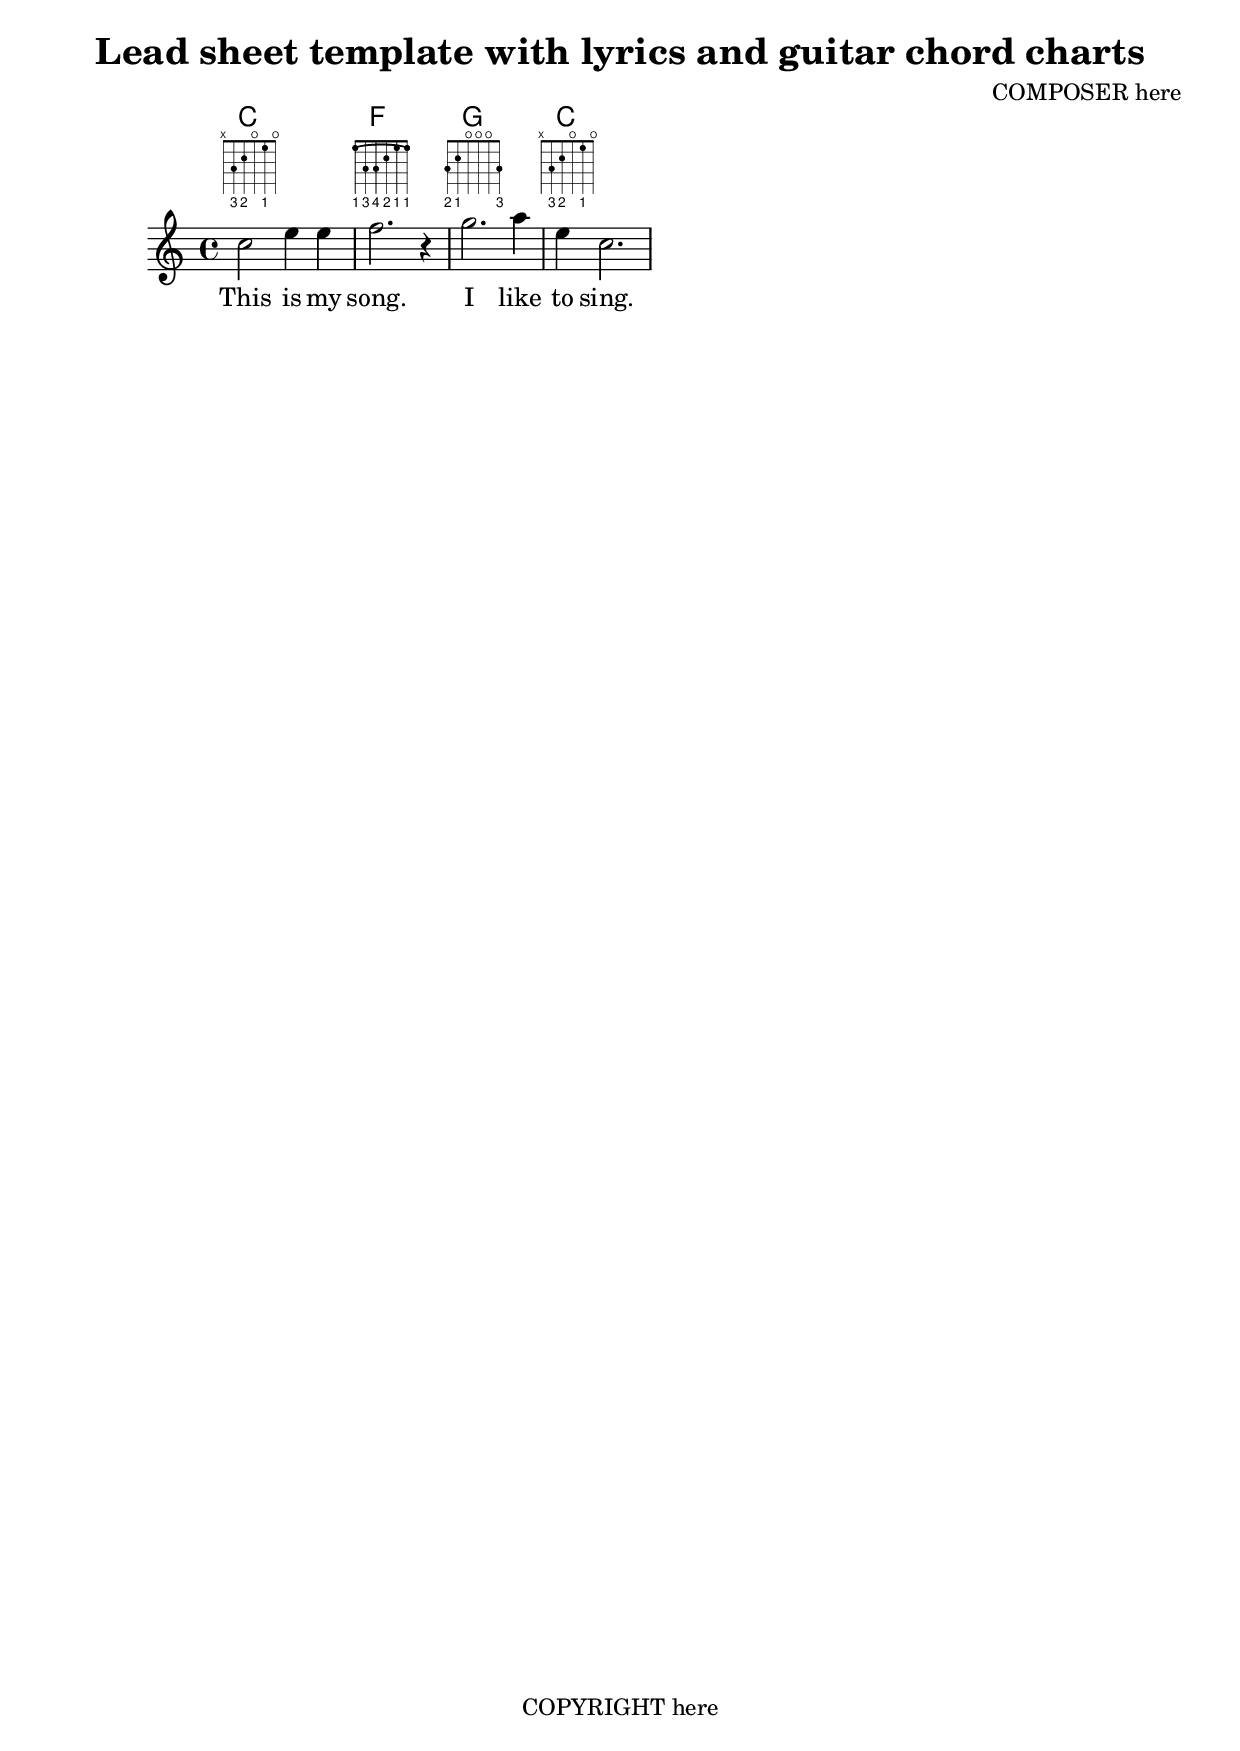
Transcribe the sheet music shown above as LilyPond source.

% Lead sheet with single melody line. Includes default guitar fretboard diagrams
% as supplied by Lilypond
% See also:
%  https://github.com/tomcam/lilypond-tutorial/blob/master/snippets/lead-sheet-in-progress-1.ly
%  http://lilybin.com/2x4ocz/1
\version "2.18.2"
\include "predefined-guitar-fretboards.ly"

\header { 
	title = "Lead sheet template with lyrics and guitar chord charts"
	composer = "COMPOSER here"
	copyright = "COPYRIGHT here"

	% tagline is the footer.
	% tagline = "TAGLINE here"
	% Disable the footer
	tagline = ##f
} 


myChordNames =   {
    \chordmode {
      c1 | f | g | c
    }
  }

myMelody = 
    \relative c'' {
      c2 e4 e4
      f2. r4
      g2. a4
      e4 c2.
    }
  

 text = \lyricmode {
    \lyricsto "melody" {
      This is my song.
      I like to sing.
    }
  }


<<
	\new ChordNames { \myChordNames }
	\new FretBoards { \myChordNames }
	\new Voice = "melody" { \myMelody }
	\new Lyrics \lyricsto "melody" \text
>>


